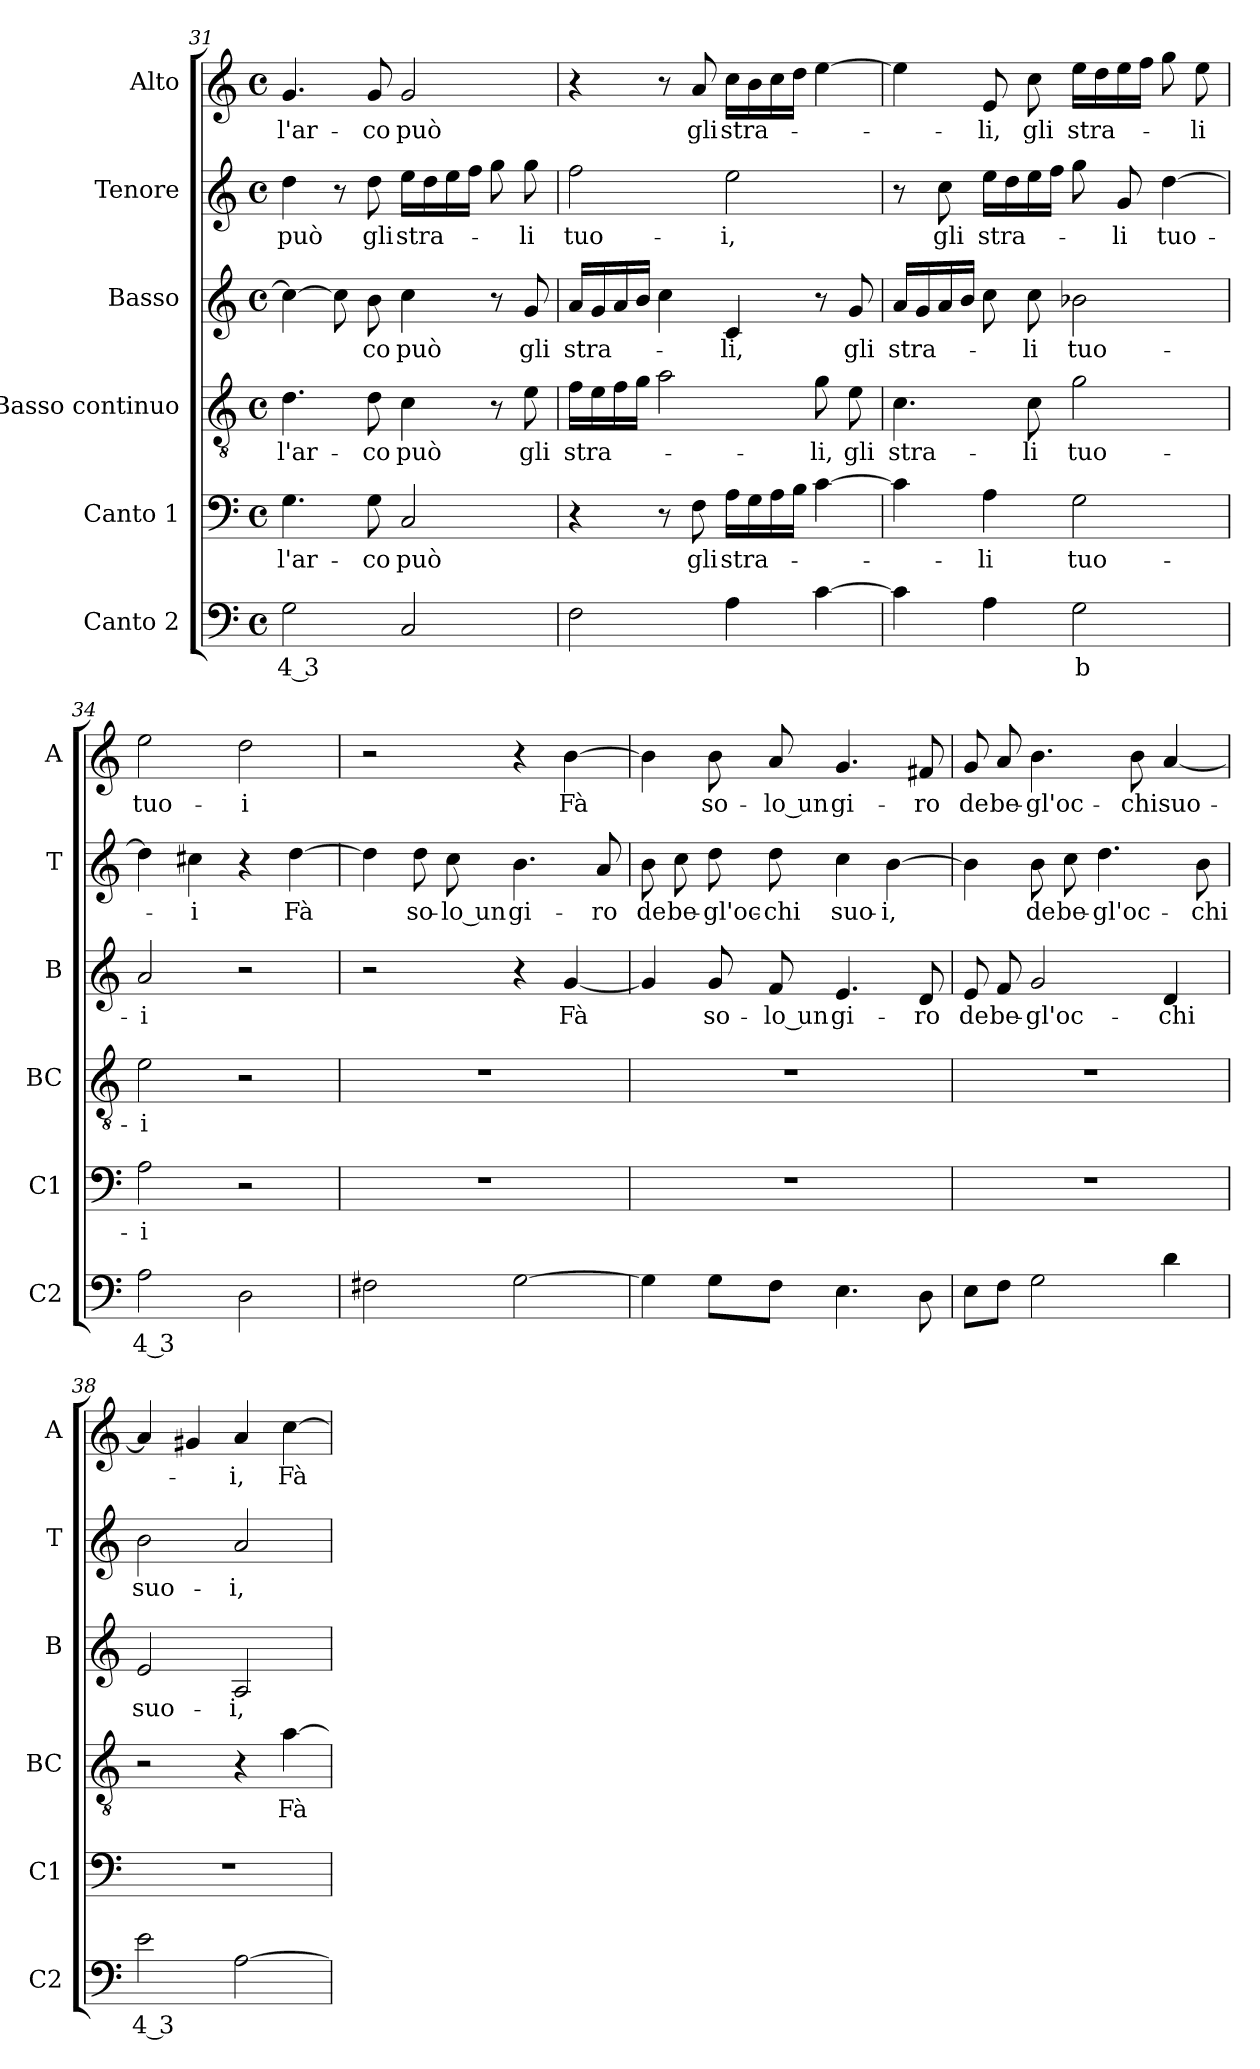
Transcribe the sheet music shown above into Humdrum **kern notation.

**kern	**text	**kern	**text	**kern	**text	**kern	**text	**kern	**text	**kern	**text
*part6	*part6	*part5	*part5	*part4	*part4	*part3	*part3	*part2	*part2	*part1	*part1
*staff6	*staff6	*staff5	*staff5	*staff4	*staff4	*staff3	*staff3	*staff2	*staff2	*staff1	*staff1
*I"Canto 2	*	*I"Canto 1	*	*I"Basso continuo	*	*I"Basso	*	*I"Tenore	*	*I"Alto	*
*I'C2	*	*I'C1	*	*I'BC	*	*I'B	*	*I'T	*	*I'A	*
*clefF4	*	*clefF4	*	*clefGv2	*	*clefG2	*	*clefG2	*	*clefG2	*
*M4/4	*	*M4/4	*	*M4/4	*	*M4/4	*	*M4/4	*	*M4/4	*
*met(c)	*	*met(c)	*	*met(c)	*	*met(c)	*	*met(c)	*	*met(c)	*
=31	=31	=31	=31	=31	=31	=31	=31	=31	=31	=31	=31
!	!LO:LY:b	!	!LO:LY:b	!	!LO:LY:b	!	!	!	!LO:LY:b	!	!LO:LY:b
2G\	4 3	4.G\	l'ar-	4.d\	l'ar-	4cc\_	.	4dd\	può	4.g/	l'ar-
.	.	.	.	.	.	8cc\]	.	8r	.	.	.
!	!	!	!LO:LY:b	!	!LO:LY:b	!	!LO:LY:b	!	!LO:LY:b	!	!LO:LY:b
.	.	8G\	-co	8d\	-co	8b\	-co	8dd\	gli	8g/	-co
!	!	!	!LO:LY:b	!	!LO:LY:b	!	!LO:LY:b	!	!LO:LY:b	!	!LO:LY:b
2C/	.	2C/	può	4c\	può	4cc\	può	16eeLL	stra-	2g/	può
.	.	.	.	.	.	.	.	16dd	.	.	.
.	.	.	.	.	.	.	.	16ee	.	.	.
.	.	.	.	.	.	.	.	16ffJJ	.	.	.
.	.	.	.	8r	.	8r	.	8gg	.	.	.
!	!	!	!	!	!LO:LY:b	!	!LO:LY:b	!	!LO:LY:b	!	!
.	.	.	.	8e\	gli	8g/	gli	8gg\	-li	.	.
!!LO:LB:g=z
=32	=32	=32	=32	=32	=32	=32	=32	=32	=32	=32	=32
!	!	!	!	!	!LO:LY:b	!	!LO:LY:b	!	!LO:LY:b	!	!
2F\	.	4r	.	16fLL	stra-	16aLL	stra-	2ff\	tuo-	4r	.
.	.	.	.	16e	.	16g	.	.	.	.	.
.	.	.	.	16f	.	16a	.	.	.	.	.
.	.	.	.	16gJJ	.	16bJJ	.	.	.	.	.
.	.	8r	.	2a\	.	4cc\	.	.	.	8r	.
!	!	!	!LO:LY:b	!	!	!	!	!	!	!	!LO:LY:b
.	.	8F\	gli	.	.	.	.	.	.	8a/	gli
!	!	!	!LO:LY:b	!	!	!	!LO:LY:b	!	!LO:LY:b	!	!LO:LY:b
4A\	.	16ALL	stra-	.	.	4c/	-li,	2ee\	-i,	16ccLL	stra-
.	.	16G	.	.	.	.	.	.	.	16b	.
.	.	16A	.	.	.	.	.	.	.	16cc	.
.	.	16BJJ	.	.	.	.	.	.	.	16ddJJ	.
!	!	!	!	!	!LO:LY:b	!	!	!	!	!	!
[4c\	.	[4c\	.	8g\	-li,	8r	.	.	.	[4ee\	.
!	!	!	!	!	!LO:LY:b	!	!LO:LY:b	!	!	!	!
.	.	.	.	8e\	gli	8g/	gli	.	.	.	.
=33	=33	=33	=33	=33	=33	=33	=33	=33	=33	=33	=33
!	!	!	!	!	!LO:LY:b	!	!LO:LY:b	!	!	!	!
4c\]	.	4c\]	.	4.c\	stra-	16aLL	stra-	8r	.	4ee\]	.
.	.	.	.	.	.	16g	.	.	.	.	.
!	!	!	!	!	!	!	!	!	!LO:LY:b	!	!
.	.	.	.	.	.	16a	.	8cc\	gli	.	.
.	.	.	.	.	.	16bJJ	.	.	.	.	.
!	!	!	!LO:LY:b	!	!	!	!	!	!LO:LY:b	!	!LO:LY:b
4A\	.	4A\	-li	.	.	8cc	.	16eeLL	stra-	8e/	-li,
.	.	.	.	.	.	.	.	16dd	.	.	.
!	!	!	!	!	!LO:LY:b	!	!LO:LY:b	!	!	!	!LO:LY:b
.	.	.	.	8c\	-li	8cc\	-li	16ee	.	8cc\	gli
.	.	.	.	.	.	.	.	16ffJJ	.	.	.
!	!LO:LY:b	!	!LO:LY:b	!	!LO:LY:b	!	!LO:LY:b	!	!	!	!LO:LY:b
2G\	b	2G\	tuo-	2g\	tuo-	2b-X\	tuo-	8gg	.	16eeLL	stra-
.	.	.	.	.	.	.	.	.	.	16dd	.
!	!	!	!	!	!	!	!	!	!LO:LY:b	!	!
.	.	.	.	.	.	.	.	8g/	-li	16ee	.
.	.	.	.	.	.	.	.	.	.	16ffJJ	.
!	!	!	!	!	!	!	!	!	!LO:LY:b	!	!
.	.	.	.	.	.	.	.	[4dd\	tuo-	8gg	.
!	!	!	!	!	!	!	!	!	!	!	!LO:LY:b
.	.	.	.	.	.	.	.	.	.	8ee\	-li
=34	=34	=34	=34	=34	=34	=34	=34	=34	=34	=34	=34
!	!LO:LY:b	!	!LO:LY:b	!	!LO:LY:b	!	!LO:LY:b	!	!	!	!LO:LY:b
2A\	4 3	2A\	-i	2e\	-i	2a/	-i	4dd\]	.	2ee\	tuo-
!	!	!	!	!	!	!	!	!	!LO:LY:b	!	!
.	.	.	.	.	.	.	.	4cc#X\	-i	.	.
!	!	!	!	!	!	!	!	!	!	!	!LO:LY:b
2D\	.	2r	.	2r	.	2r	.	4r	.	2dd\	-i
!	!	!	!	!	!	!	!	!	!LO:LY:b	!	!
.	.	.	.	.	.	.	.	[4dd\	Fà	.	.
=35	=35	=35	=35	=35	=35	=35	=35	=35	=35	=35	=35
2F#X\	.	1r	.	1r	.	2r	.	4dd\]	.	2r	.
!	!	!	!	!	!	!	!	!	!LO:LY:b	!	!
.	.	.	.	.	.	.	.	8dd\	so-	.	.
!	!	!	!	!	!	!	!	!	!LO:LY:b	!	!
.	.	.	.	.	.	.	.	8cc\	lo un	.	.
!	!	!	!	!	!	!	!	!	!LO:LY:b	!	!
[2G\	.	.	.	.	.	4r	.	4.b\	gi-	4r	.
!	!	!	!	!	!	!	!LO:LY:b	!	!	!	!LO:LY:b
.	.	.	.	.	.	[4g/	Fà	.	.	[4b\	Fà
!	!	!	!	!	!	!	!	!	!LO:LY:b	!	!
.	.	.	.	.	.	.	.	8a/	-ro	.	.
=36	=36	=36	=36	=36	=36	=36	=36	=36	=36	=36	=36
!	!	!	!	!	!	!	!	!	!LO:LY:b	!	!
4G\]	.	1r	.	1r	.	4g/]	.	8b\	de	4b\]	.
!	!	!	!	!	!	!	!	!	!LO:LY:b	!	!
.	.	.	.	.	.	.	.	8cc\	be-	.	.
!	!	!	!	!	!	!	!LO:LY:b	!	!LO:LY:b	!	!LO:LY:b
8GL	.	.	.	.	.	8g/	so-	8dd\	-gl'oc-	8b\	so-
!	!	!	!	!	!	!	!LO:LY:b	!	!LO:LY:b	!	!LO:LY:b
8FJ	.	.	.	.	.	8f/	lo un	8dd\	-chi	8a/	lo un
!	!	!	!	!	!	!	!LO:LY:b	!	!LO:LY:b	!	!LO:LY:b
4.E\	.	.	.	.	.	4.e/	gi-	4cc\	suo-	4.g/	gi-
!	!	!	!	!	!	!	!	!	!LO:LY:b	!	!
.	.	.	.	.	.	.	.	[4b\	-i,	.	.
!	!	!	!	!	!	!	!LO:LY:b	!	!	!	!LO:LY:b
8D\	.	.	.	.	.	8d/	-ro	.	.	8f#X/	-ro
!!LO:PB:g=z
=37	=37	=37	=37	=37	=37	=37	=37	=37	=37	=37	=37
!	!	!	!	!	!	!	!LO:LY:b	!	!	!	!LO:LY:b
8EL	.	1r	.	1r	.	8e/	de	4b\]	.	8g/	de
!	!	!	!	!	!	!	!LO:LY:b	!	!	!	!LO:LY:b
8FJ	.	.	.	.	.	8f/	be-	.	.	8a/	be-
!	!	!	!	!	!	!	!LO:LY:b	!	!LO:LY:b	!	!LO:LY:b
2G\	.	.	.	.	.	2g/	-gl'oc-	8b\	de	4.b\	-gl'oc-
!	!	!	!	!	!	!	!	!	!LO:LY:b	!	!
.	.	.	.	.	.	.	.	8cc\	be-	.	.
!	!	!	!	!	!	!	!	!	!LO:LY:b	!	!
.	.	.	.	.	.	.	.	4.dd\	-gl'oc-	.	.
!	!	!	!	!	!	!	!	!	!	!	!LO:LY:b
.	.	.	.	.	.	.	.	.	.	8b\	-chi
!	!	!	!	!	!	!	!LO:LY:b	!	!	!	!LO:LY:b
4d\	.	.	.	.	.	4d/	-chi	.	.	[4a/	suo-
!	!	!	!	!	!	!	!	!	!LO:LY:b	!	!
.	.	.	.	.	.	.	.	8b\	-chi	.	.
=38	=38	=38	=38	=38	=38	=38	=38	=38	=38	=38	=38
!	!LO:LY:b	!	!	!	!	!	!LO:LY:b	!	!LO:LY:b	!	!
2e\	4 3	1r	.	2r	.	2e/	suo-	2b\	suo-	4a/]	.
.	.	.	.	.	.	.	.	.	.	4g#X/	.
!	!	!	!	!	!	!	!LO:LY:b	!	!LO:LY:b	!	!LO:LY:b
[2A\	.	.	.	4r	.	2A/	-i,	2a/	-i,	4a/	-i,
!	!	!	!	!	!LO:LY:b	!	!	!	!	!	!LO:LY:b
.	.	.	.	[4a\	Fà	.	.	.	.	[4cc\	Fà
=	=	=	=	=	=	=	=	=	=	=	=
*-	*-	*-	*-	*-	*-	*-	*-	*-	*-	*-	*-
